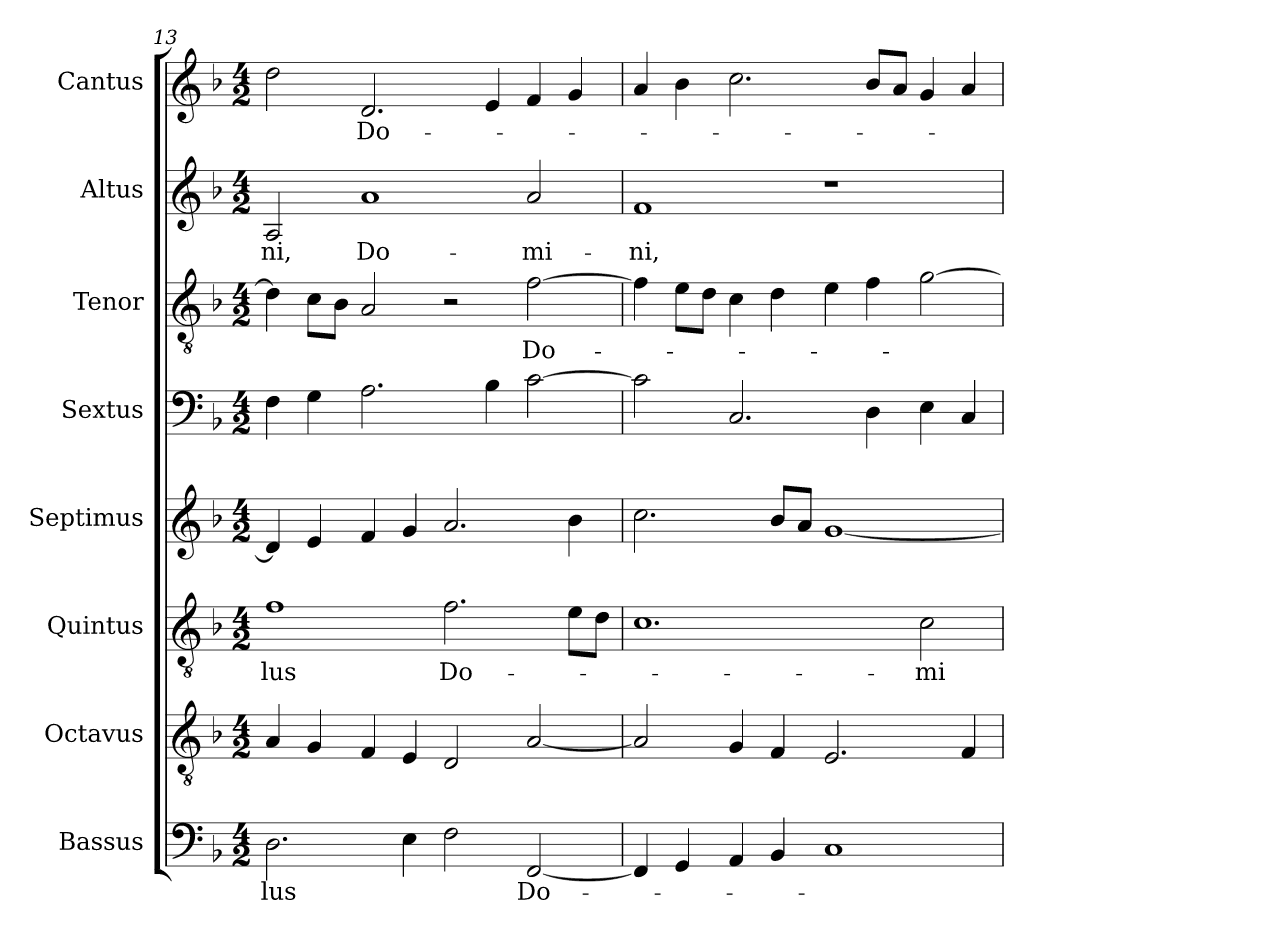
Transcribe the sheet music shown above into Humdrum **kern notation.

**kern	**text	**kern	**kern	**text	**kern	**kern	**kern	**text	**kern	**text	**kern	**text
*part8	*part8	*part7	*part6	*part6	*part5	*part4	*part3	*part3	*part2	*part2	*part1	*part1
*staff8	*staff8	*staff7	*staff6	*staff6	*staff5	*staff4	*staff3	*staff3	*staff2	*staff2	*staff1	*staff1
*I"Bassus	*	*I"Octavus	*I"Quintus	*	*I"Septimus	*I"Sextus	*I"Tenor	*	*I"Altus	*	*I"Cantus	*
*I'B.	*	*	*	*	*	*	*I'T.	*	*I'A.	*	*I'C.	*
*clefF4	*	*clefGv2	*clefGv2	*	*clefG2	*clefF4	*clefGv2	*	*clefG2	*	*clefG2	*
*	*	*ITrd7c12	*ITrd7c12	*	*	*	*ITrd7c12	*	*	*	*	*
*k[b-]	*	*k[b-]	*k[b-]	*	*k[b-]	*k[b-]	*k[b-]	*	*k[b-]	*	*k[b-]	*
*d:	*	*d:	*d:	*	*d:	*d:	*d:	*	*d:	*	*d:	*
*M4/2	*	*M4/2	*M4/2	*	*M4/2	*M4/2	*M4/2	*	*M4/2	*	*M4/2	*
=13	=13	=13	=13	=13	=13	=13	=13	=13	=13	=13	=13	=13
!	!LO:LY:b:color=#000000	!	!	!	!	!	!	!	!	!	!	!
!	!	!	!	!LO:LY:b:color=#000000	!	!	!	!	!	!	!	!
!	!	!	!	!	!	!	!	!	!	!LO:LY:b:color=#000000	!	!
2.Di\	-lus	4AAi/	1Fi	-lus	4di/]	4Fi\	4Di\]	.	2Ai/	-ni,	2ddi\	.
.	.	4GGi/	.	.	4ei/	4Gi\	8Ci\L	.	.	.	.	.
.	.	.	.	.	.	.	8BB-i\J	.	.	.	.	.
!	!	!	!	!	!	!	!	!	!	!LO:LY:b:color=#000000	!	!
!	!	!	!	!	!	!	!	!	!	!	!	!LO:LY:b:color=#000000
.	.	4FFi/	.	.	4fi/	2.Ai\	2AAi/	.	1ai	Do-	2.di/	Do-
4Ei\	.	4EEi/	.	.	4gi/	.	.	.	.	.	.	.
!	!	!	!	!LO:LY:b:color=#000000	!	!	!	!	!	!	!	!
2Fi\	.	2DDi/	2.Fi\	Do-	2.ai/	.	2r	.	.	.	.	.
.	.	.	.	.	.	4B-i\	.	.	.	.	4ei/	.
!	!LO:LY:b:color=#000000	!	!	!	!	!	!	!	!	!	!	!
!	!	!	!	!	!	!	!	!LO:LY:b:color=#000000	!	!	!	!
!	!	!	!	!	!	!	!	!	!	!LO:LY:b:color=#000000	!	!
[2FFi/	Do-	[2AAi/	.	.	.	[2ci\	[2Fi\	Do-	2ai/	-mi-	4fi/	.
.	.	.	8Ei\L	.	4b-i\	.	.	.	.	.	4gi/	.
.	.	.	8Di\J	.	.	.	.	.	.	.	.	.
=14	=14	=14	=14	=14	=14	=14	=14	=14	=14	=14	=14	=14
!	!	!	!	!	!	!	!	!	!	!LO:LY:b:color=#000000	!	!
4FFi/]	.	2AAi/]	1.Ci	.	2.cci\	2ci\]	4Fi\]	.	1fi	-ni,	4ai/	.
4GGi/	.	.	.	.	.	.	8Ei\L	.	.	.	4b-i\	.
.	.	.	.	.	.	.	8Di\J	.	.	.	.	.
4AAi/	.	4GGi/	.	.	.	2.Ci/	4Ci\	.	.	.	2.cci\	.
4BB-i/	.	4FFi/	.	.	8b-i/L	.	4Di\	.	.	.	.	.
.	.	.	.	.	8ai/J	.	.	.	.	.	.	.
1Ci	.	2.EEi/	.	.	[1gi	.	4Ei\	.	1r	.	.	.
.	.	.	.	.	.	4Di\	4Fi\	.	.	.	8b-i/L	.
.	.	.	.	.	.	.	.	.	.	.	8ai/J	.
!	!	!	!	!LO:LY:b:color=#000000	!	!	!	!	!	!	!	!
.	.	.	2Ci\	-mi-	.	4Ei\	[2Gi\	.	.	.	4gi/	.
.	.	4FFi/	.	.	.	4Ci/	.	.	.	.	4ai/	.
=	=	=	=	=	=	=	=	=	=	=	=	=
*-	*-	*-	*-	*-	*-	*-	*-	*-	*-	*-	*-	*-
